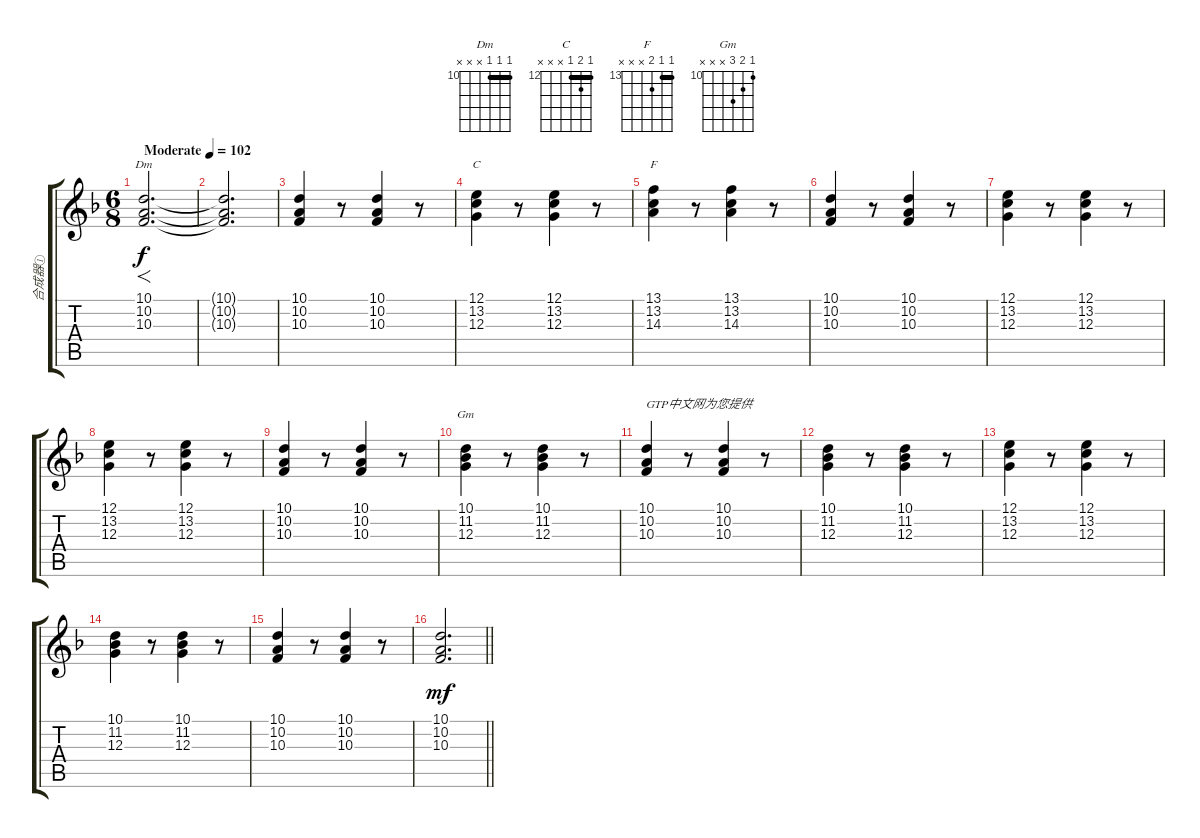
\track ("合成器①" "合成器①") {instrument stringensemble2}
\staff {score tabs}
\tuning (E4 B3 G3 D3 A2 E2) {hide}
\chord ("Dm" 10 10 10 x x x) {firstfret 10 barre 10}
\chord ("C" 12 13 12 x x x) {firstfret 12 barre 12}
\chord ("F" 13 13 14 x x x) {firstfret 13 barre 13}
\chord ("Gm" 10 11 12 x x x) {firstfret 10}
\ts (6 8)
\tempo (102 "Moderate")
\clef g2
\ks f
(10.1 10.2 10.3).2{f d ch "Dm" dy f instrument stringensemble2} |
(10.1{t} 10.2{t} 10.3{t}).2{d} |
(10.1 10.2 10.3).4 r.8 (10.1 10.2 10.3).4 r.8 |
(12.1 13.2 12.3).4{ch "C"} r.8 (12.1 13.2 12.3).4 r.8 |
(13.1 13.2 14.3).4{ch "F"} r.8 (13.1 13.2 14.3).4 r.8 |
(10.1 10.2 10.3).4 r.8 (10.1 10.2 10.3).4 r.8 |
(12.1 13.2 12.3).4 r.8 (12.1 13.2 12.3).4 r.8 |
(12.1 13.2 12.3).4 r.8 (12.1 13.2 12.3).4 r.8 |
(10.1 10.2 10.3).4 r.8 (10.1 10.2 10.3).4 r.8 |
(10.1 11.2 12.3).4{ch "Gm"} r.8 (10.1 11.2 12.3).4 r.8 |
(10.1 10.2 10.3).4{txt "GTP中文网为您提供"} r.8 (10.1 10.2 10.3).4 r.8 |
(10.1 11.2 12.3).4 r.8 (10.1 11.2 12.3).4 r.8 |
(12.1 13.2 12.3).4 r.8 (12.1 13.2 12.3).4 r.8 |
(10.1 11.2 12.3).4 r.8 (10.1 11.2 12.3).4 r.8 |
(10.1 10.2 10.3).4 r.8 (10.1 10.2 10.3).4 r.8 |
\barLineRight lightlight
(10.1 10.2 10.3).2{d dy mf}
